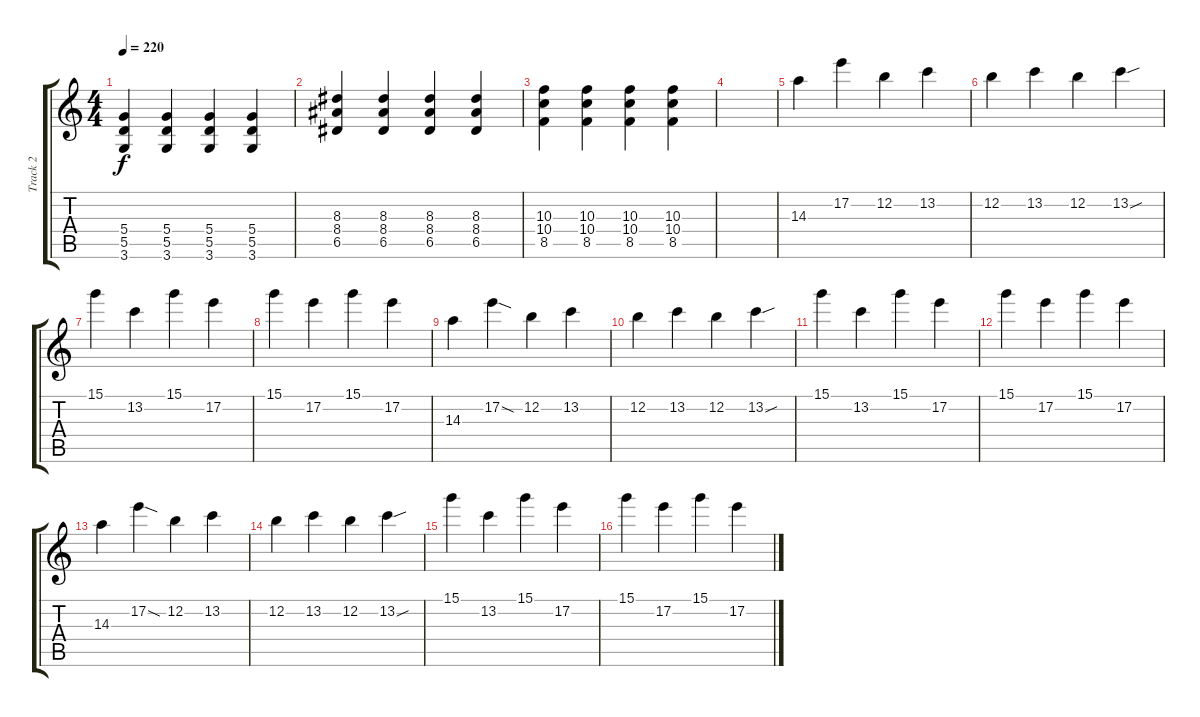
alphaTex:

\track ("Track 2" "Track 2") {instrument distortionguitar}
\staff {score tabs}
\tuning (E4 B3 G3 D3 A2 E2) {hide}
\ts (4 4)
\tempo 220
\clef g2
\ks c
(5.4 5.5 3.6).4{dy f} (5.4 5.5 3.6).4 (5.4 5.5 3.6).4 (5.4 5.5 3.6).4 |
(8.3 8.4 6.5).4 (8.3 8.4 6.5).4 (8.3 8.4 6.5).4 (8.3 8.4 6.5).4 |
(10.3 10.4 8.5).4 (10.3 10.4 8.5).4 (10.3 10.4 8.5).4 (10.3 10.4 8.5).4 |
|
14.3.4 17.2.4 12.2.4 13.2.4 |
12.2.4 13.2.4 12.2.4 13.2{sou}.4 |
15.1.4 13.2.4 15.1.4 17.2.4 |
15.1.4 17.2.4 15.1.4 17.2.4 |
14.3.4 17.2{sod}.4 12.2.4 13.2.4 |
12.2.4 13.2.4 12.2.4 13.2{sou}.4 |
15.1.4 13.2.4 15.1.4 17.2.4 |
15.1.4 17.2.4 15.1.4 17.2.4 |
14.3.4 17.2{sod}.4 12.2.4 13.2.4 |
12.2.4 13.2.4 12.2.4 13.2{sou}.4 |
15.1.4 13.2.4 15.1.4 17.2.4 |
15.1.4 17.2.4 15.1.4 17.2.4
